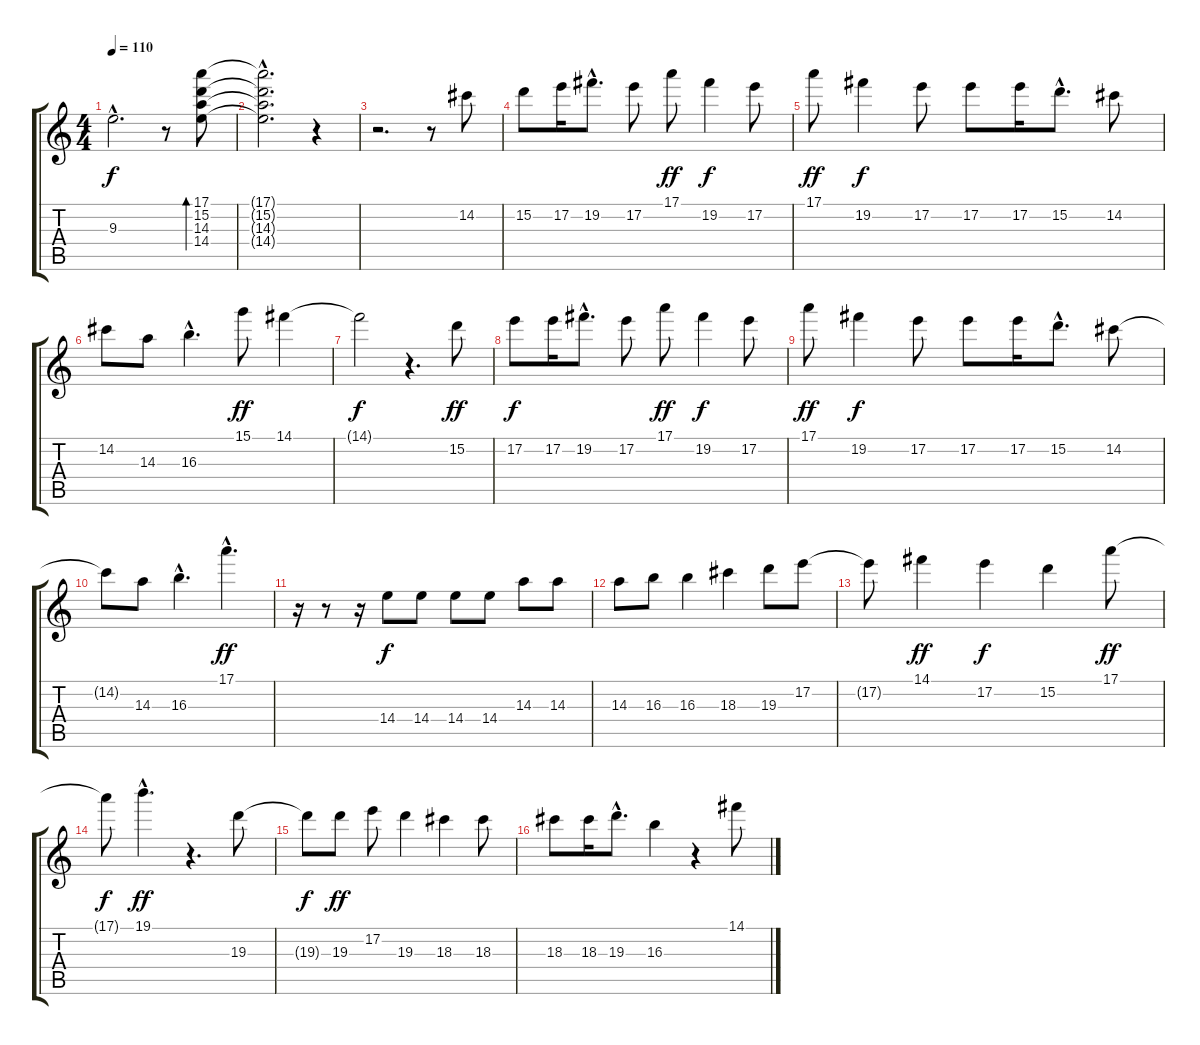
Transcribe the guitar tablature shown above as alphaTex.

\track "" {instrument overdrivenguitar}
\staff {score tabs}
\tuning (E4 B3 G3 D3 A2 E2) {hide}
\ts (4 4)
\tempo 110
\clef g2
\ks c
9.3{hac}.2{d dy f} r.8 (17.1 15.2 14.3 14.4).8{bd 480} |
(17.1{hac t} 15.2{hac t} 14.3{hac t} 14.4{hac t}).2{d} r.4 |
r.2{d} r.8 14.2.8 |
15.2.8 17.2.16 19.2{hac}.8{d} 17.2.8 17.1.8{dy ff} 19.2.4{dy f} 17.2.8 |
17.1.8{dy ff} 19.2.4{dy f} 17.2.8 17.2.8 17.2.16 15.2{hac}.8{d} 14.2.8 |
14.2.8 14.3.8 16.3{hac}.4{d} 15.1.8{dy ff} 14.1.4 |
14.1{t}.2{dy f} r.4{d} 15.2.8{dy ff} |
17.2.8{dy f} 17.2.16 19.2{hac}.8{d} 17.2.8 17.1.8{dy ff} 19.2.4{dy f} 17.2.8 |
17.1.8{dy ff} 19.2.4{dy f} 17.2.8 17.2.8 17.2.16 15.2{hac}.8{d} 14.2.8 |
14.2{t}.8 14.3.8 16.3{hac}.4{d} 17.1{hac}.4{d dy ff} |
r.16 r.8 r.16 14.4.8{dy f} 14.4.8 14.4.8 14.4.8 14.3.8 14.3.8 |
14.3.8 16.3.8 16.3.4 18.3.4 19.3.8 17.2.8 |
17.2{t}.8 14.1.4{dy ff} 17.2.4{dy f} 15.2.4 17.1.8{dy ff} |
17.1{t}.8{dy f} 19.1{hac}.4{d dy ff} r.4{d} 19.3.8 |
19.3{t}.8{dy f} 19.3.8{dy ff} 17.2.8 19.3.4 18.3.4 18.3.8 |
18.3.8 18.3.16 19.3{hac}.8{d} 16.3.4 r.4 14.1.8
